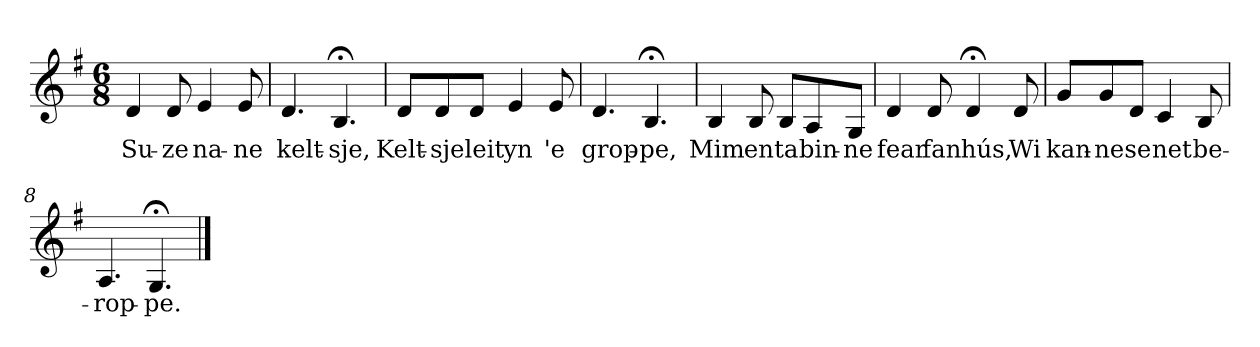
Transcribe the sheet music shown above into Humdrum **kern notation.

**kern	**text
*part1	*part1
*staff1	*staff1
*k[f#]	*
*G:	*
*M6/8	*
*MM120	*
=1	=1
4d	Su-
8d	-ze
4e	na-
8e	-ne
=2	=2
4.d	kelt-
4.B;<	-sje,
=3	=3
8dL	Kelt-
8d	-sje
8dJ	leit
4e	yn
8e	'e
=4	=4
4.d	grop-
4.B;<	-pe,
=5	=5
4B	Mim
8B	en
8BL	ta
8A	bin-
8GJ	-ne
=6	=6
4d	fear
8d	fan
4d;<	hús,
8d	Wi
=7	=7
8gL	kan-
8g	-ne
8dJ	se
4c	net
8B	be-
=8	=8
4.A	-rop-
4.G;<	-pe.
==	==
*-	*-
